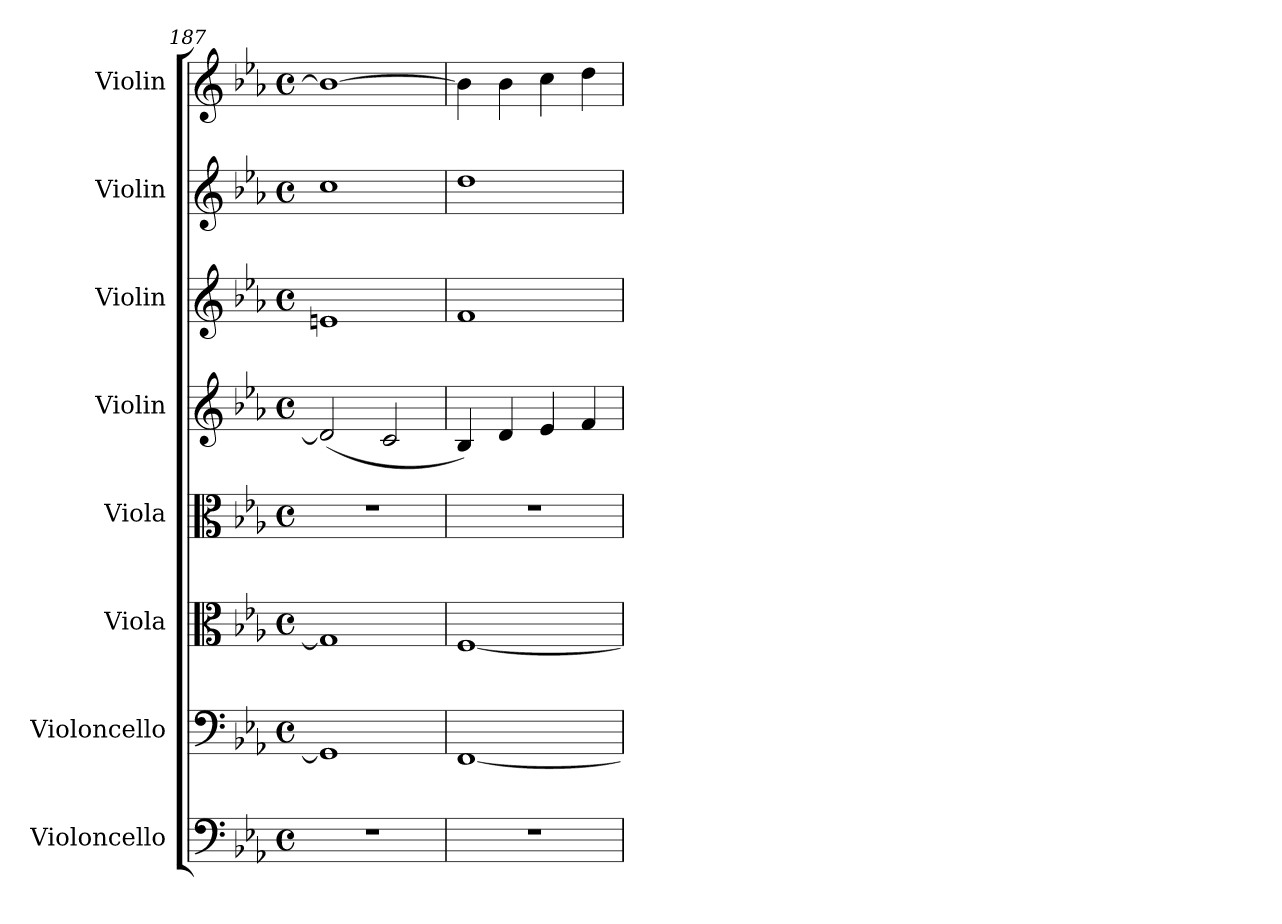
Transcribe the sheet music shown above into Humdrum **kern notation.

**kern	**kern	**kern	**kern	**kern	**kern	**kern	**kern
*part8	*part7	*part6	*part5	*part4	*part3	*part2	*part1
*staff8	*staff7	*staff6	*staff5	*staff4	*staff3	*staff2	*staff1
*I"Violoncello	*I"Violoncello	*I"Viola	*I"Viola	*I"Violin	*I"Violin	*I"Violin	*I"Violin
*I'Vc.	*I'Vc.	*I'Vla.	*I'Vla.	*I'Vln.	*I'Vln.	*I'Vln.	*I'Vln.
*clefF4	*clefF4	*clefC3	*clefC3	*clefG2	*clefG2	*clefG2	*clefG2
*k[b-e-a-]	*k[b-e-a-]	*k[b-e-a-]	*k[b-e-a-]	*k[b-e-a-]	*k[b-e-a-]	*k[b-e-a-]	*k[b-e-a-]
*M4/4	*M4/4	*M4/4	*M4/4	*M4/4	*M4/4	*M4/4	*M4/4
*met(c)	*met(c)	*met(c)	*met(c)	*met(c)	*met(c)	*met(c)	*met(c)
=187	=187	=187	=187	=187	=187	=187	=187
1r	1GG]	1G]	1r	(<2d/]	1en	1cc	1b-_
.	.	.	.	2c/	.	.	.
=188	=188	=188	=188	=188	=188	=188	=188
1r	[1FF	[1F	1r	4B-/)	1f	1dd	4b-\]
.	.	.	.	4d/	.	.	4b-\
.	.	.	.	4e-/	.	.	4cc\
.	.	.	.	4f/	.	.	4dd\
=	=	=	=	=	=	=	=
*-	*-	*-	*-	*-	*-	*-	*-
